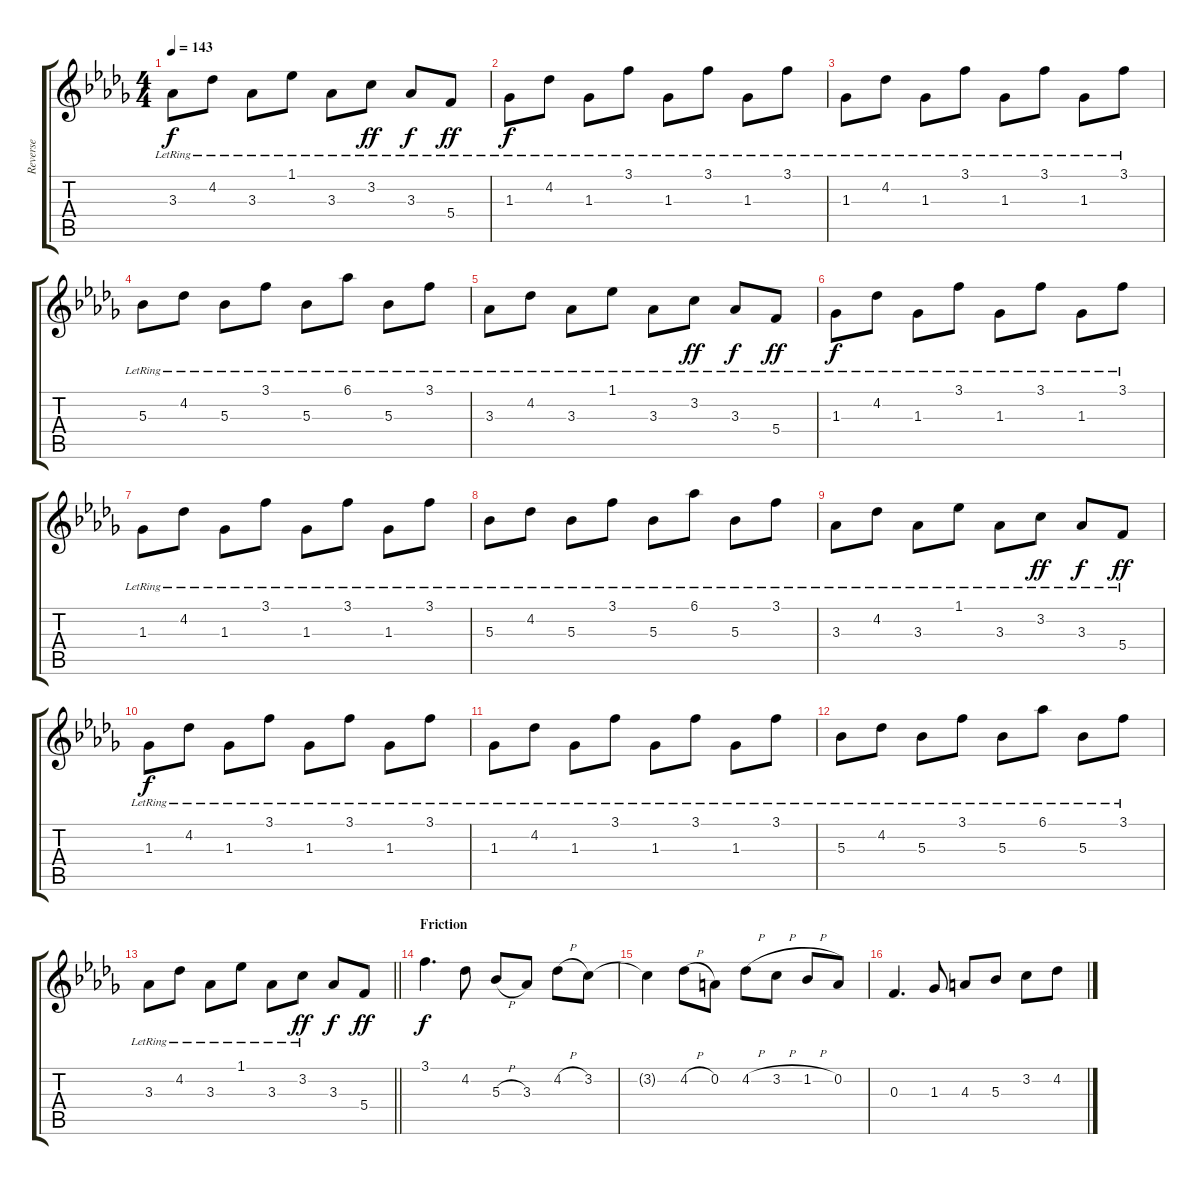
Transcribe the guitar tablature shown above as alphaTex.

\track ("Reverse" "Reverse") {instrument electricguitarjazz}
\staff {score tabs}
\tuning (D4 A3 F3 C3 G2 D2) {hide}
\ts (4 4)
\tempo 143
\clef g2
\ks db
3.3{lr}.8{dy f} 4.2{lr}.8 3.3{lr}.8 1.1{lr}.8 3.3{lr}.8 3.2{lr}.8{dy ff} 3.3{lr}.8{dy f} 5.4{lr}.8{dy ff} |
1.3{lr}.8{dy f} 4.2{lr}.8 1.3{lr}.8 3.1{lr}.8 1.3{lr}.8 3.1{lr}.8 1.3{lr}.8 3.1{lr}.8 |
1.3{lr}.8 4.2{lr}.8 1.3{lr}.8 3.1{lr}.8 1.3{lr}.8 3.1{lr}.8 1.3{lr}.8 3.1{lr}.8 |
5.3{lr}.8 4.2{lr}.8 5.3{lr}.8 3.1{lr}.8 5.3{lr}.8 6.1{lr}.8 5.3{lr}.8 3.1{lr}.8 |
3.3{lr}.8 4.2{lr}.8 3.3{lr}.8 1.1{lr}.8 3.3{lr}.8 3.2{lr}.8{dy ff} 3.3{lr}.8{dy f} 5.4{lr}.8{dy ff} |
1.3{lr}.8{dy f} 4.2{lr}.8 1.3{lr}.8 3.1{lr}.8 1.3{lr}.8 3.1{lr}.8 1.3{lr}.8 3.1{lr}.8 |
1.3{lr}.8 4.2{lr}.8 1.3{lr}.8 3.1{lr}.8 1.3{lr}.8 3.1{lr}.8 1.3{lr}.8 3.1{lr}.8 |
5.3{lr}.8 4.2{lr}.8 5.3{lr}.8 3.1{lr}.8 5.3{lr}.8 6.1{lr}.8 5.3{lr}.8 3.1{lr}.8 |
3.3{lr}.8 4.2{lr}.8 3.3{lr}.8 1.1{lr}.8 3.3{lr}.8 3.2{lr}.8{dy ff} 3.3{lr}.8{dy f} 5.4{lr}.8{dy ff} |
1.3{lr}.8{dy f} 4.2{lr}.8 1.3{lr}.8 3.1{lr}.8 1.3{lr}.8 3.1{lr}.8 1.3{lr}.8 3.1{lr}.8 |
1.3{lr}.8 4.2{lr}.8 1.3{lr}.8 3.1{lr}.8 1.3{lr}.8 3.1{lr}.8 1.3{lr}.8 3.1{lr}.8 |
5.3{lr}.8 4.2{lr}.8 5.3{lr}.8 3.1{lr}.8 5.3{lr}.8 6.1{lr}.8 5.3{lr}.8 3.1{lr}.8 |
\barLineRight lightlight
3.3{lr}.8 4.2{lr}.8 3.3{lr}.8 1.1{lr}.8 3.3{lr}.8 3.2{lr}.8{dy ff} 3.3.8{dy f} 5.4.8{dy ff} |
\section ("" "Friction")
3.1.4{d dy f} 4.2.8 5.3{h}.8 3.3.8 4.2{h}.8 3.2.8 |
3.2{t}.4 4.2{h}.8 0.2.8 4.2{h}.8 3.2{h}.8 1.2{h}.8 0.2.8 |
0.3.4{d} 1.3.8 4.3.8 5.3.8 3.2.8 4.2.8
